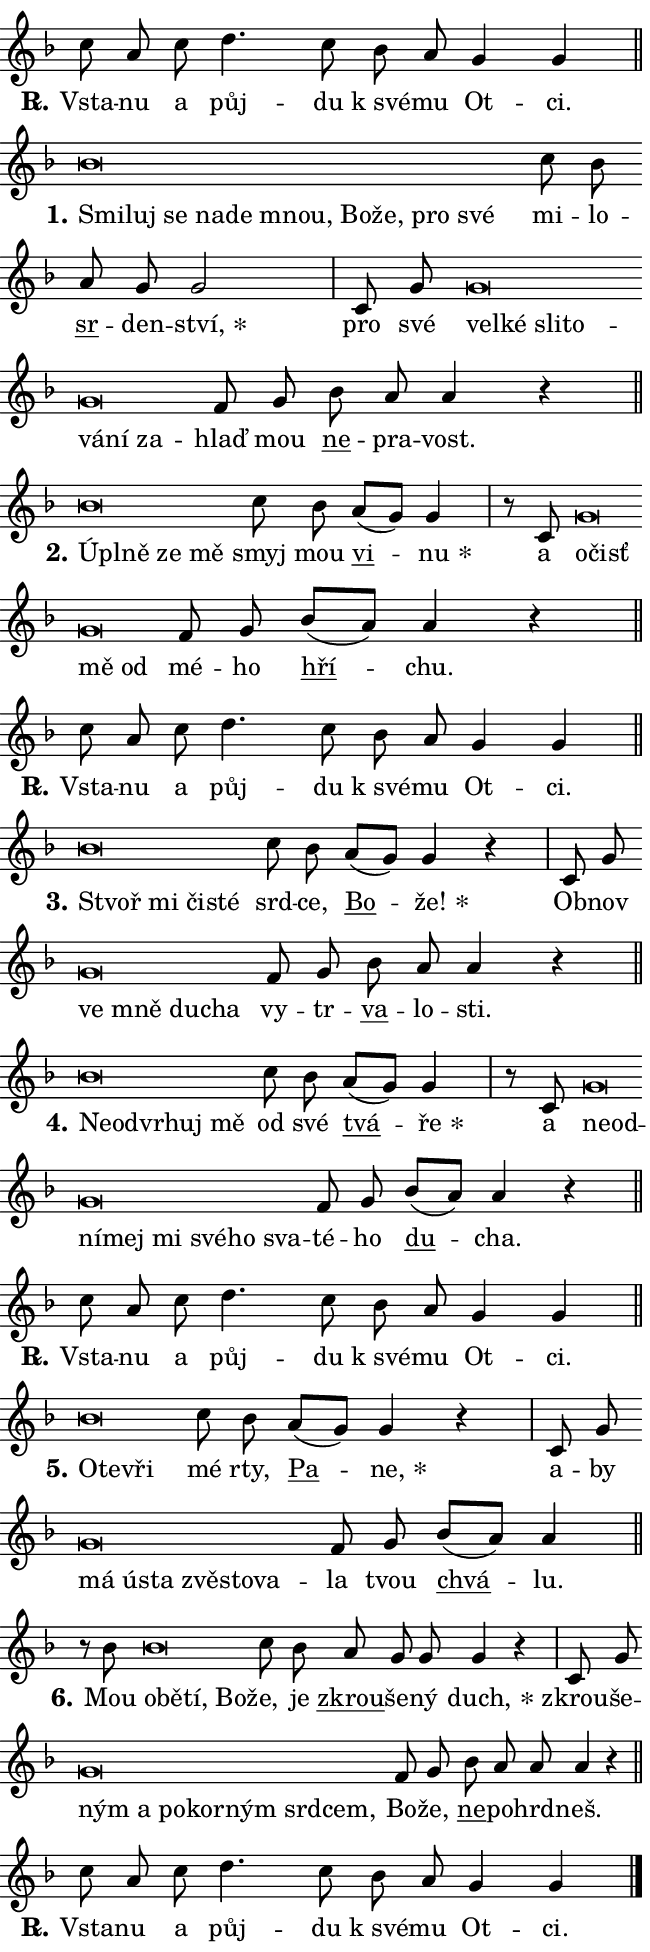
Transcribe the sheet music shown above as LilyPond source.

\version "2.24.0"
\header { tagline = "" }
\paper {
  indent = 0\cm
  top-margin = 0\cm
  right-margin = 0.13\cm % to fit lyric hyphens
  bottom-margin = 0\cm
  left-margin = 0\cm
  paper-width = 11\cm
  page-breaking = #ly:one-page-breaking
  system-system-spacing.basic-distance = #11
  score-system-spacing.basic-distance = #11
  ragged-last = ##f
}


%% Author: Thomas Morley
%% https://lists.gnu.org/archive/html/lilypond-user/2020-05/msg00002.html
#(define (line-position grob)
"Returns position of @var[grob} in current system:
   @code{'start}, if at first time-step
   @code{'end}, if at last time-step
   @code{'middle} otherwise
"
  (let* ((col (ly:item-get-column grob))
         (ln (ly:grob-object col 'left-neighbor))
         (rn (ly:grob-object col 'right-neighbor))
         (col-to-check-left (if (ly:grob? ln) ln col))
         (col-to-check-right (if (ly:grob? rn) rn col))
         (break-dir-left
           (and
             (ly:grob-property col-to-check-left 'non-musical #f)
             (ly:item-break-dir col-to-check-left)))
         (break-dir-right
           (and
             (ly:grob-property col-to-check-right 'non-musical #f)
             (ly:item-break-dir col-to-check-right))))
        (cond ((eqv? 1 break-dir-left) 'start)
              ((eqv? -1 break-dir-right) 'end)
              (else 'middle))))

#(define (tranparent-at-line-position vctor)
  (lambda (grob)
  "Relying on @code{line-position} select the relevant enry from @var{vctor}.
Used to determine transparency,"
    (case (line-position grob)
      ((end) (not (vector-ref vctor 0)))
      ((middle) (not (vector-ref vctor 1)))
      ((start) (not (vector-ref vctor 2))))))

noteHeadBreakVisibility =
#(define-music-function (break-visibility)(vector?)
"Makes @code{NoteHead}s transparent relying on @var{break-visibility}"
#{
  \override NoteHead.transparent =
    #(tranparent-at-line-position break-visibility)
#})

#(define delete-ledgers-for-transparent-note-heads
  (lambda (grob)
    "Reads whether a @code{NoteHead} is transparent.
If so this @code{NoteHead} is removed from @code{'note-heads} from
@var{grob}, which is supposed to be @code{LedgerLineSpanner}.
As a result ledgers are not printed for this @code{NoteHead}"
    (let* ((nhds-array (ly:grob-object grob 'note-heads))
           (nhds-list
             (if (ly:grob-array? nhds-array)
                 (ly:grob-array->list nhds-array)
                 '()))
           ;; Relies on the transparent-property being done before
           ;; Staff.LedgerLineSpanner.after-line-breaking is executed.
           ;; This is fragile ...
           (to-keep
             (remove
               (lambda (nhd)
                 (ly:grob-property nhd 'transparent #f))
               nhds-list)))
      ;; TODO find a better method to iterate over grob-arrays, similiar
      ;; to filter/remove etc for lists
      ;; For now rebuilt from scratch
      (set! (ly:grob-object grob 'note-heads)  '())
      (for-each
        (lambda (nhd)
          (ly:pointer-group-interface::add-grob grob 'note-heads nhd))
        to-keep))))

squashNotes = {
  \override NoteHead.X-extent = #'(-0.2 . 0.2)
  \override NoteHead.Y-extent = #'(-0.75 . 0)
  \override NoteHead.stencil =
    #(lambda (grob)
       (let ((pos (ly:grob-property grob 'staff-position)))
         (begin
           (if (< pos -7) (display "ERROR: Lower brevis then expected\n") (display ""))
           (if (<= pos -6) ly:text-interface::print ly:note-head::print))))
}
unSquashNotes = {
  \revert NoteHead.X-extent
  \revert NoteHead.Y-extent
  \revert NoteHead.stencil
}

hideNotes = \noteHeadBreakVisibility #begin-of-line-visible
unHideNotes = \noteHeadBreakVisibility #all-visible

% work-around for resetting accidentals
% https://lilypond.org/doc/v2.23/Documentation/notation/displaying-rhythms#unmetered-music
cadenzaMeasure = {
  \cadenzaOff
  \partial 1024 s1024
  \cadenzaOn
}

#(define-markup-command (accent layout props text) (markup?)
  "Underline accented syllable"
  (interpret-markup layout props
    #{\markup \override #'(offset . 4.3) \underline { #text }#}))

responsum = \markup \concat {
  "R" \hspace #-1.05 \path #0.1 #'((moveto 0 0.07) (lineto 0.9 0.8)) \hspace #0.05 "."
}

spaceSize = #0.6828661417322834 % exact space size for TeX Gyre Schola

\layout {
  \context {
    \Staff
    \remove "Time_signature_engraver"
    \override LedgerLineSpanner.after-line-breaking = #delete-ledgers-for-transparent-note-heads
  }
  \context {
    \Lyrics {
      \override LyricSpace.minimum-distance = \spaceSize
      \override LyricText.font-name = #"TeX Gyre Schola"
      \override LyricText.font-size = 1
      \override StanzaNumber.font-name = #"TeX Gyre Schola Bold"
      \override StanzaNumber.font-size = 1
    }
  }
  \context {
    \Score 
    \override NoteHead.text =
      #(lambda (grob) 
        (let ((pos (ly:grob-property grob 'staff-position)))
          #{\markup {
            \combine
              \halign #-0.55 \raise #(if (= pos -6) 0 0.5) \override #'(thickness . 2) \draw-line #'(3.2 . 0)
              \musicglyph "noteheads.sM1"
          }#}))
  }
}

% magnetic-lyrics.ily
%
%   written by
%     Jean Abou Samra <jean@abou-samra.fr>
%     Werner Lemberg <wl@gnu.org>
%
%   adapted by
%     Jiri Hon <jiri.hon@gmail.com>
%
% Version 2022-Apr-15

% https://www.mail-archive.com/lilypond-user@gnu.org/msg149350.html

#(define (Left_hyphen_pointer_engraver context)
   "Collect syllable-hyphen-syllable occurrences in lyrics and store
them in properties.  This engraver only looks to the left.  For
example, if the lyrics input is @code{foo -- bar}, it does the
following.

@itemize @bullet
@item
Set the @code{text} property of the @code{LyricHyphen} grob between
@q{foo} and @q{bar} to @code{foo}.

@item
Set the @code{left-hyphen} property of the @code{LyricText} grob with
text @q{foo} to the @code{LyricHyphen} grob between @q{foo} and
@q{bar}.
@end itemize

Use this auxiliary engraver in combination with the
@code{lyric-@/text::@/apply-@/magnetic-@/offset!} hook."
   (let ((hyphen #f)
         (text #f))
     (make-engraver
      (acknowledgers
       ((lyric-syllable-interface engraver grob source-engraver)
        (set! text grob)))
      (end-acknowledgers
       ((lyric-hyphen-interface engraver grob source-engraver)
        ;(when (not (grob::has-interface grob 'lyric-space-interface))
          (set! hyphen grob)));)
      ((stop-translation-timestep engraver)
       (when (and text hyphen)
         (ly:grob-set-object! text 'left-hyphen hyphen))
       (set! text #f)
       (set! hyphen #f)))))

#(define (lyric-text::apply-magnetic-offset! grob)
   "If the space between two syllables is less than the value in
property @code{LyricText@/.details@/.squash-threshold}, move the right
syllable to the left so that it gets concatenated with the left
syllable.

Use this function as a hook for
@code{LyricText@/.after-@/line-@/breaking} if the
@code{Left_@/hyphen_@/pointer_@/engraver} is active."
   (let ((hyphen (ly:grob-object grob 'left-hyphen #f)))
     (when hyphen
       (let ((left-text (ly:spanner-bound hyphen LEFT)))
         (when (grob::has-interface left-text 'lyric-syllable-interface)
           (let* ((common (ly:grob-common-refpoint grob left-text X))
                  (this-x-ext (ly:grob-extent grob common X))
                  (left-x-ext
                   (begin
                     ;; Trigger magnetism for left-text.
                     (ly:grob-property left-text 'after-line-breaking)
                     (ly:grob-extent left-text common X)))
                  ;; `delta` is the gap width between two syllables.
                  (delta (- (interval-start this-x-ext)
                            (interval-end left-x-ext)))
                  (details (ly:grob-property grob 'details))
                  (threshold (assoc-get 'squash-threshold details 0.2)))
             (when (< delta threshold)
               (let* (;; We have to manipulate the input text so that
                      ;; ligatures crossing syllable boundaries are not
                      ;; disabled.  For languages based on the Latin
                      ;; script this is essentially a beautification.
                      ;; However, for non-Western scripts it can be a
                      ;; necessity.
                      (lt (ly:grob-property left-text 'text))
                      (rt (ly:grob-property grob 'text))
                      (is-space (grob::has-interface hyphen 'lyric-space-interface))
                      (space (if is-space " " ""))
                      (extra-delta (if is-space spaceSize 0))
                      ;; Append new syllable.
                      (ltrt-space (if (and (string? lt) (string? rt))
                                (string-append lt space rt)
                                (make-concat-markup (list lt space rt))))
                      ;; Right-align `ltrt` to the right side.
                      (ltrt-space-markup (grob-interpret-markup
                               grob
                               (make-translate-markup
                                (cons (interval-length this-x-ext) 0)
                                (make-right-align-markup ltrt-space)))))
                 (begin
                   ;; Don't print `left-text`.
                   (ly:grob-set-property! left-text 'stencil #f)
                   ;; Set text and stencil (which holds all collected
                   ;; syllables so far) and shift it to the left.
                   (ly:grob-set-property! grob 'text ltrt-space)
                   (ly:grob-set-property! grob 'stencil ltrt-space-markup)
                   (ly:grob-translate-axis! grob (- (- delta extra-delta)) X))))))))))


#(define (lyric-hyphen::displace-bounds-first grob)
   ;; Make very sure this callback isn't triggered too early.
   (let ((left (ly:spanner-bound grob LEFT))
         (right (ly:spanner-bound grob RIGHT)))
     (ly:grob-property left 'after-line-breaking)
     (ly:grob-property right 'after-line-breaking)
     (ly:lyric-hyphen::print grob)))

squashThreshold = #0.4

\layout {
  \context {
    \Lyrics
    \consists #Left_hyphen_pointer_engraver
    \override LyricText.after-line-breaking =
      #lyric-text::apply-magnetic-offset!
    \override LyricHyphen.stencil = #lyric-hyphen::displace-bounds-first
    \override LyricText.details.squash-threshold = \squashThreshold
    \override LyricHyphen.minimum-distance = 0
    \override LyricHyphen.minimum-length = \squashThreshold
  }
}

squashText = \override LyricText.details.squash-threshold = 9999
unSquashText = \override LyricText.details.squash-threshold = \squashThreshold

leftText = \override LyricText.self-alignment-X = #LEFT
unLeftText = \revert LyricText.self-alignment-X

starOffset = #(lambda (grob) 
                (let ((x_offset (ly:self-alignment-interface::aligned-on-x-parent grob)))
                  (if (= x_offset 0) 0 (+ x_offset 1.2))))

star = #(define-music-function (syllable)(string?)
"Append star separator at the end of a syllable"
#{
  \once \override LyricText.X-offset = #starOffset
  \lyricmode { \markup {
    #syllable
    \override #'((font-name . "TeX Gyre Schola Bold")) \hspace #0.2 \lower #0.65 \larger "*"
  } }
#})

starAccent = #(define-music-function (syllable)(string?)
"Append star separator at the end of a syllable and make accent"
#{
  \once \override LyricText.X-offset = #starOffset
  \lyricmode { \markup {
    \accent #syllable
    \override #'((font-name . "TeX Gyre Schola Bold")) \hspace #0.2 \lower #0.65 \larger "*"
  } }
#})

breath = #(define-music-function (syllable)(string?)
"Append breathing indicator at the end of a syllable"
#{
  \lyricmode { \markup { #syllable "+" } }
#})

optionalBreath = #(define-music-function (syllable)(string?)
"Append optional breathing indicator at the end of a syllable"
#{
  \lyricmode { \markup { #syllable "(+)" } }
#})


\score {
    <<
        \new Voice = "melody" { \cadenzaOn \key f \major \relative { c''8 a c d4. c8 bes a g4 g \cadenzaMeasure \bar "||" \break } }
        \new Lyrics \lyricsto "melody" { \lyricmode { \set stanza = \responsum
Vsta -- nu a půj -- du "k své" -- mu Ot -- ci. } }
    >>
    \layout {}
}

\score {
    <<
        \new Voice = "melody" { \cadenzaOn \key f \major \relative { \squashNotes bes'\breve*1/16 \hideNotes \breve*1/16 \bar "" \breve*1/16 \bar "" \breve*1/16 \bar "" \breve*1/16 \bar "" \breve*1/16 \bar "" \breve*1/16 \bar "" \breve*1/16 \bar "" \breve*1/16 \breve*1/16 \bar "" \unHideNotes \unSquashNotes c8 bes \bar "" a g g2 \cadenzaMeasure \bar "|" c,8 g' \bar "" \squashNotes g\breve*1/16 \hideNotes \breve*1/16 \bar "" \breve*1/16 \bar "" \breve*1/16 \bar "" \breve*1/16 \bar "" \breve*1/16 \breve*1/16 \bar "" \unHideNotes \unSquashNotes f8 g \bar "" bes a a4 r \cadenzaMeasure \bar "||" \break } }
        \new Lyrics \lyricsto "melody" { \lyricmode { \set stanza = "1."
\leftText Smi -- \squashText luj se na -- de mnou, Bo -- že, pro své \unLeftText \unSquashText mi -- lo -- \markup \accent sr -- den -- \star ství, pro své \leftText vel -- \squashText ké sli -- to -- vá -- ní za -- \unLeftText \unSquashText hlaď mou \markup \accent ne -- pra -- vost. } }
    >>
    \layout {}
}

\score {
    <<
        \new Voice = "melody" { \cadenzaOn \key f \major \relative { \squashNotes bes'\breve*1/16 \hideNotes \breve*1/16 \bar "" \breve*1/16 \breve*1/16 \bar "" \unHideNotes \unSquashNotes c8 bes \bar "" a[( g)] g4 \cadenzaMeasure \bar "|" r8 c,8 \squashNotes g'\breve*1/16 \hideNotes \breve*1/16 \bar "" \breve*1/16 \breve*1/16 \bar "" \unHideNotes \unSquashNotes f8 g \bar "" bes[( a)] a4 r \cadenzaMeasure \bar "||" \break } }
        \new Lyrics \lyricsto "melody" { \lyricmode { \set stanza = "2."
\leftText Úpl -- \squashText ně ze mě \unLeftText \unSquashText smyj mou \markup \accent vi -- \star nu a \leftText o -- \squashText čisť mě od \unLeftText \unSquashText mé -- ho \markup \accent hří -- chu. } }
    >>
    \layout {}
}

\score {
    <<
        \new Voice = "melody" { \cadenzaOn \key f \major \relative { c''8 a c d4. c8 bes a g4 g \cadenzaMeasure \bar "||" \break } }
        \new Lyrics \lyricsto "melody" { \lyricmode { \set stanza = \responsum
Vsta -- nu a půj -- du "k své" -- mu Ot -- ci. } }
    >>
    \layout {}
}

\score {
    <<
        \new Voice = "melody" { \cadenzaOn \key f \major \relative { \squashNotes bes'\breve*1/16 \hideNotes \breve*1/16 \bar "" \breve*1/16 \breve*1/16 \bar "" \unHideNotes \unSquashNotes c8 bes \bar "" a[( g)] g4 r \cadenzaMeasure \bar "|" c,8 g' \bar "" \squashNotes g\breve*1/16 \hideNotes \breve*1/16 \bar "" \breve*1/16 \breve*1/16 \bar "" \unHideNotes \unSquashNotes f8 g \bar "" bes a a4 r \cadenzaMeasure \bar "||" \break } }
        \new Lyrics \lyricsto "melody" { \lyricmode { \set stanza = "3."
\leftText Stvoř \squashText mi či -- sté \unLeftText \unSquashText srd -- ce, \markup \accent Bo -- \star že! Ob -- nov \leftText ve \squashText mně du -- cha \unLeftText \unSquashText vy -- tr -- \markup \accent va -- lo -- sti. } }
    >>
    \layout {}
}

\score {
    <<
        \new Voice = "melody" { \cadenzaOn \key f \major \relative { \squashNotes bes'\breve*1/16 \hideNotes \breve*1/16 \bar "" \breve*1/16 \bar "" \breve*1/16 \breve*1/16 \bar "" \unHideNotes \unSquashNotes c8 bes \bar "" a[( g)] g4 \cadenzaMeasure \bar "|" r8 c,8 \squashNotes g'\breve*1/16 \hideNotes \breve*1/16 \bar "" \breve*1/16 \bar "" \breve*1/16 \bar "" \breve*1/16 \bar "" \breve*1/16 \bar "" \breve*1/16 \breve*1/16 \bar "" \unHideNotes \unSquashNotes f8 g \bar "" bes[( a)] a4 r \cadenzaMeasure \bar "||" \break } }
        \new Lyrics \lyricsto "melody" { \lyricmode { \set stanza = "4."
\leftText Ne -- \squashText od -- vr -- huj mě \unLeftText \unSquashText od své \markup \accent tvá -- \star ře a \leftText ne -- \squashText od -- ní -- mej mi své -- ho sva -- \unLeftText \unSquashText té -- ho \markup \accent du -- cha. } }
    >>
    \layout {}
}

\score {
    <<
        \new Voice = "melody" { \cadenzaOn \key f \major \relative { c''8 a c d4. c8 bes a g4 g \cadenzaMeasure \bar "||" \break } }
        \new Lyrics \lyricsto "melody" { \lyricmode { \set stanza = \responsum
Vsta -- nu a půj -- du "k své" -- mu Ot -- ci. } }
    >>
    \layout {}
}

\score {
    <<
        \new Voice = "melody" { \cadenzaOn \key f \major \relative { \squashNotes bes'\breve*1/16 \hideNotes \breve*1/16 \breve*1/16 \bar "" \unHideNotes \unSquashNotes c8 bes \bar "" a[( g)] g4 r \cadenzaMeasure \bar "|" c,8 g' \bar "" \squashNotes g\breve*1/16 \hideNotes \breve*1/16 \bar "" \breve*1/16 \bar "" \breve*1/16 \bar "" \breve*1/16 \breve*1/16 \bar "" \unHideNotes \unSquashNotes f8 g \bar "" bes[( a)] a4 \cadenzaMeasure \bar "||" \break } }
        \new Lyrics \lyricsto "melody" { \lyricmode { \set stanza = "5."
\leftText O -- \squashText te -- vři \unLeftText \unSquashText mé rty, \markup \accent Pa -- \star ne, a -- by \leftText má \squashText ú -- sta zvě -- sto -- va -- \unLeftText \unSquashText la tvou \markup \accent chvá -- lu. } }
    >>
    \layout {}
}

\score {
    <<
        \new Voice = "melody" { \cadenzaOn \key f \major \relative { r8 bes'8 \squashNotes bes\breve*1/16 \hideNotes \breve*1/16 \bar "" \breve*1/16 \breve*1/16 \bar "" \unHideNotes \unSquashNotes c8 bes \bar "" a g g g4 r \cadenzaMeasure \bar "|" c,8 g' \bar "" \squashNotes g\breve*1/16 \hideNotes \breve*1/16 \bar "" \breve*1/16 \bar "" \breve*1/16 \bar "" \breve*1/16 \bar "" \breve*1/16 \breve*1/16 \bar "" \unHideNotes \unSquashNotes f8 g \bar "" bes a a a4 r \cadenzaMeasure \bar "||" \break } }
        \new Lyrics \lyricsto "melody" { \lyricmode { \set stanza = "6."
Mou \leftText o -- \squashText bě -- tí, Bo -- \unLeftText \unSquashText že, je \markup \accent zkrou -- še -- ný \star duch, zkrou -- še -- \leftText ným \squashText a po -- kor -- ným srd -- cem, \unLeftText \unSquashText Bo -- že, \markup \accent ne -- po -- hrd -- neš. } }
    >>
    \layout {}
}

\score {
    <<
        \new Voice = "melody" { \cadenzaOn \key f \major \relative { c''8 a c d4. c8 bes a g4 g \cadenzaMeasure \bar "||" \break } \bar "|." }
        \new Lyrics \lyricsto "melody" { \lyricmode { \set stanza = \responsum
Vsta -- nu a půj -- du "k své" -- mu Ot -- ci. } }
    >>
    \layout {}
}
